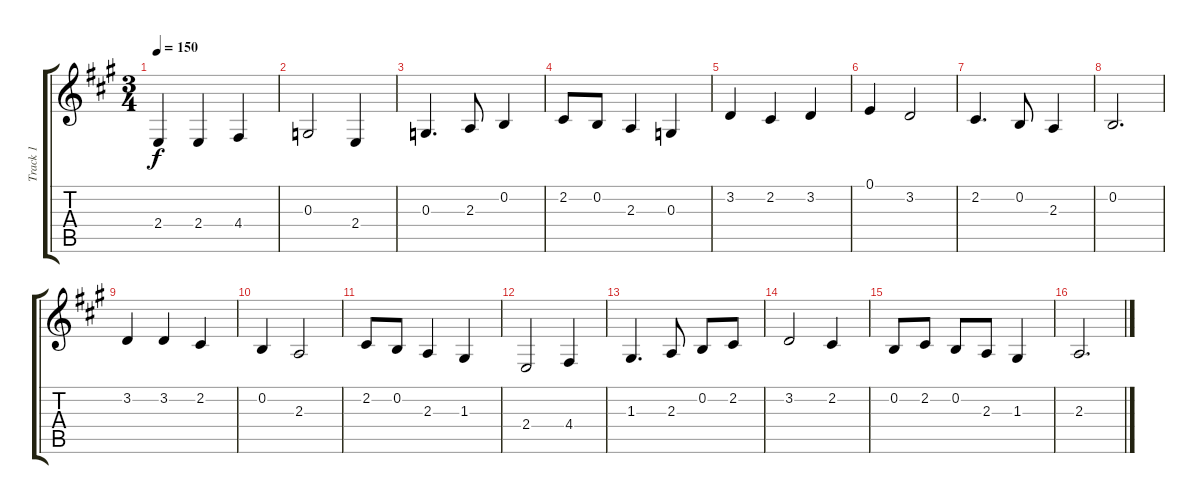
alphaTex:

\track ("Track 1" "Track 1") {instrument stringensemble1}
\staff {score tabs}
\tuning (E4 B3 G3 D3 A2 E2) {hide}
\ts (3 4)
\tempo 150
\clef g2
\ks a
2.4.4{dy f} 2.4.4 4.4.4 |
0.3.2 2.4.4 |
0.3.4{d} 2.3.8 0.2.4 |
2.2.8 0.2.8 2.3.4 0.3.4 |
3.2.4 2.2.4 3.2.4 |
0.1.4 3.2.2 |
2.2.4{d} 0.2.8 2.3.4 |
0.2.2{d} |
3.2.4 3.2.4 2.2.4 |
0.2.4 2.3.2 |
2.2.8 0.2.8 2.3.4 1.3.4 |
2.4.2 4.4.4 |
1.3.4{d} 2.3.8 0.2.8 2.2.8 |
3.2.2 2.2.4 |
0.2.8 2.2.8 0.2.8 2.3.8 1.3.4 |
2.3.2{d}
